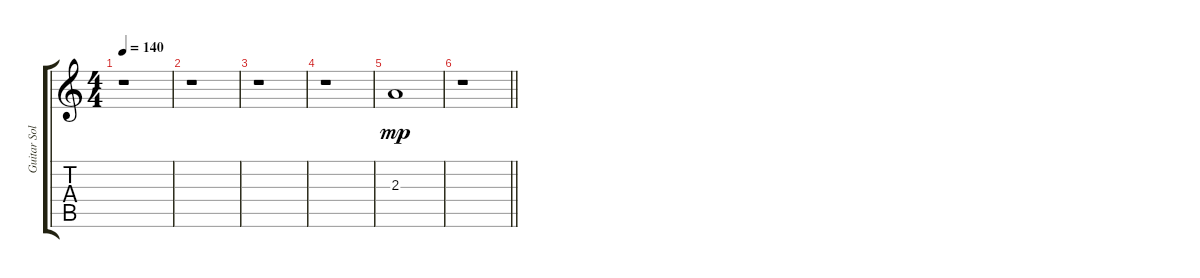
\track ("Guitar Solo" "Guitar Sol") {instrument distortionguitar}
\staff {score tabs}
\tuning (E4 B3 G3 D3 A2 E2) {hide}
\ts (4 4)
\tempo 140
\clef g2
\ks c
r.1{dy f} |
r.1 |
r.1 |
r.1 |
2.3.1{dy mp} |
\barLineRight lightlight
r.1
